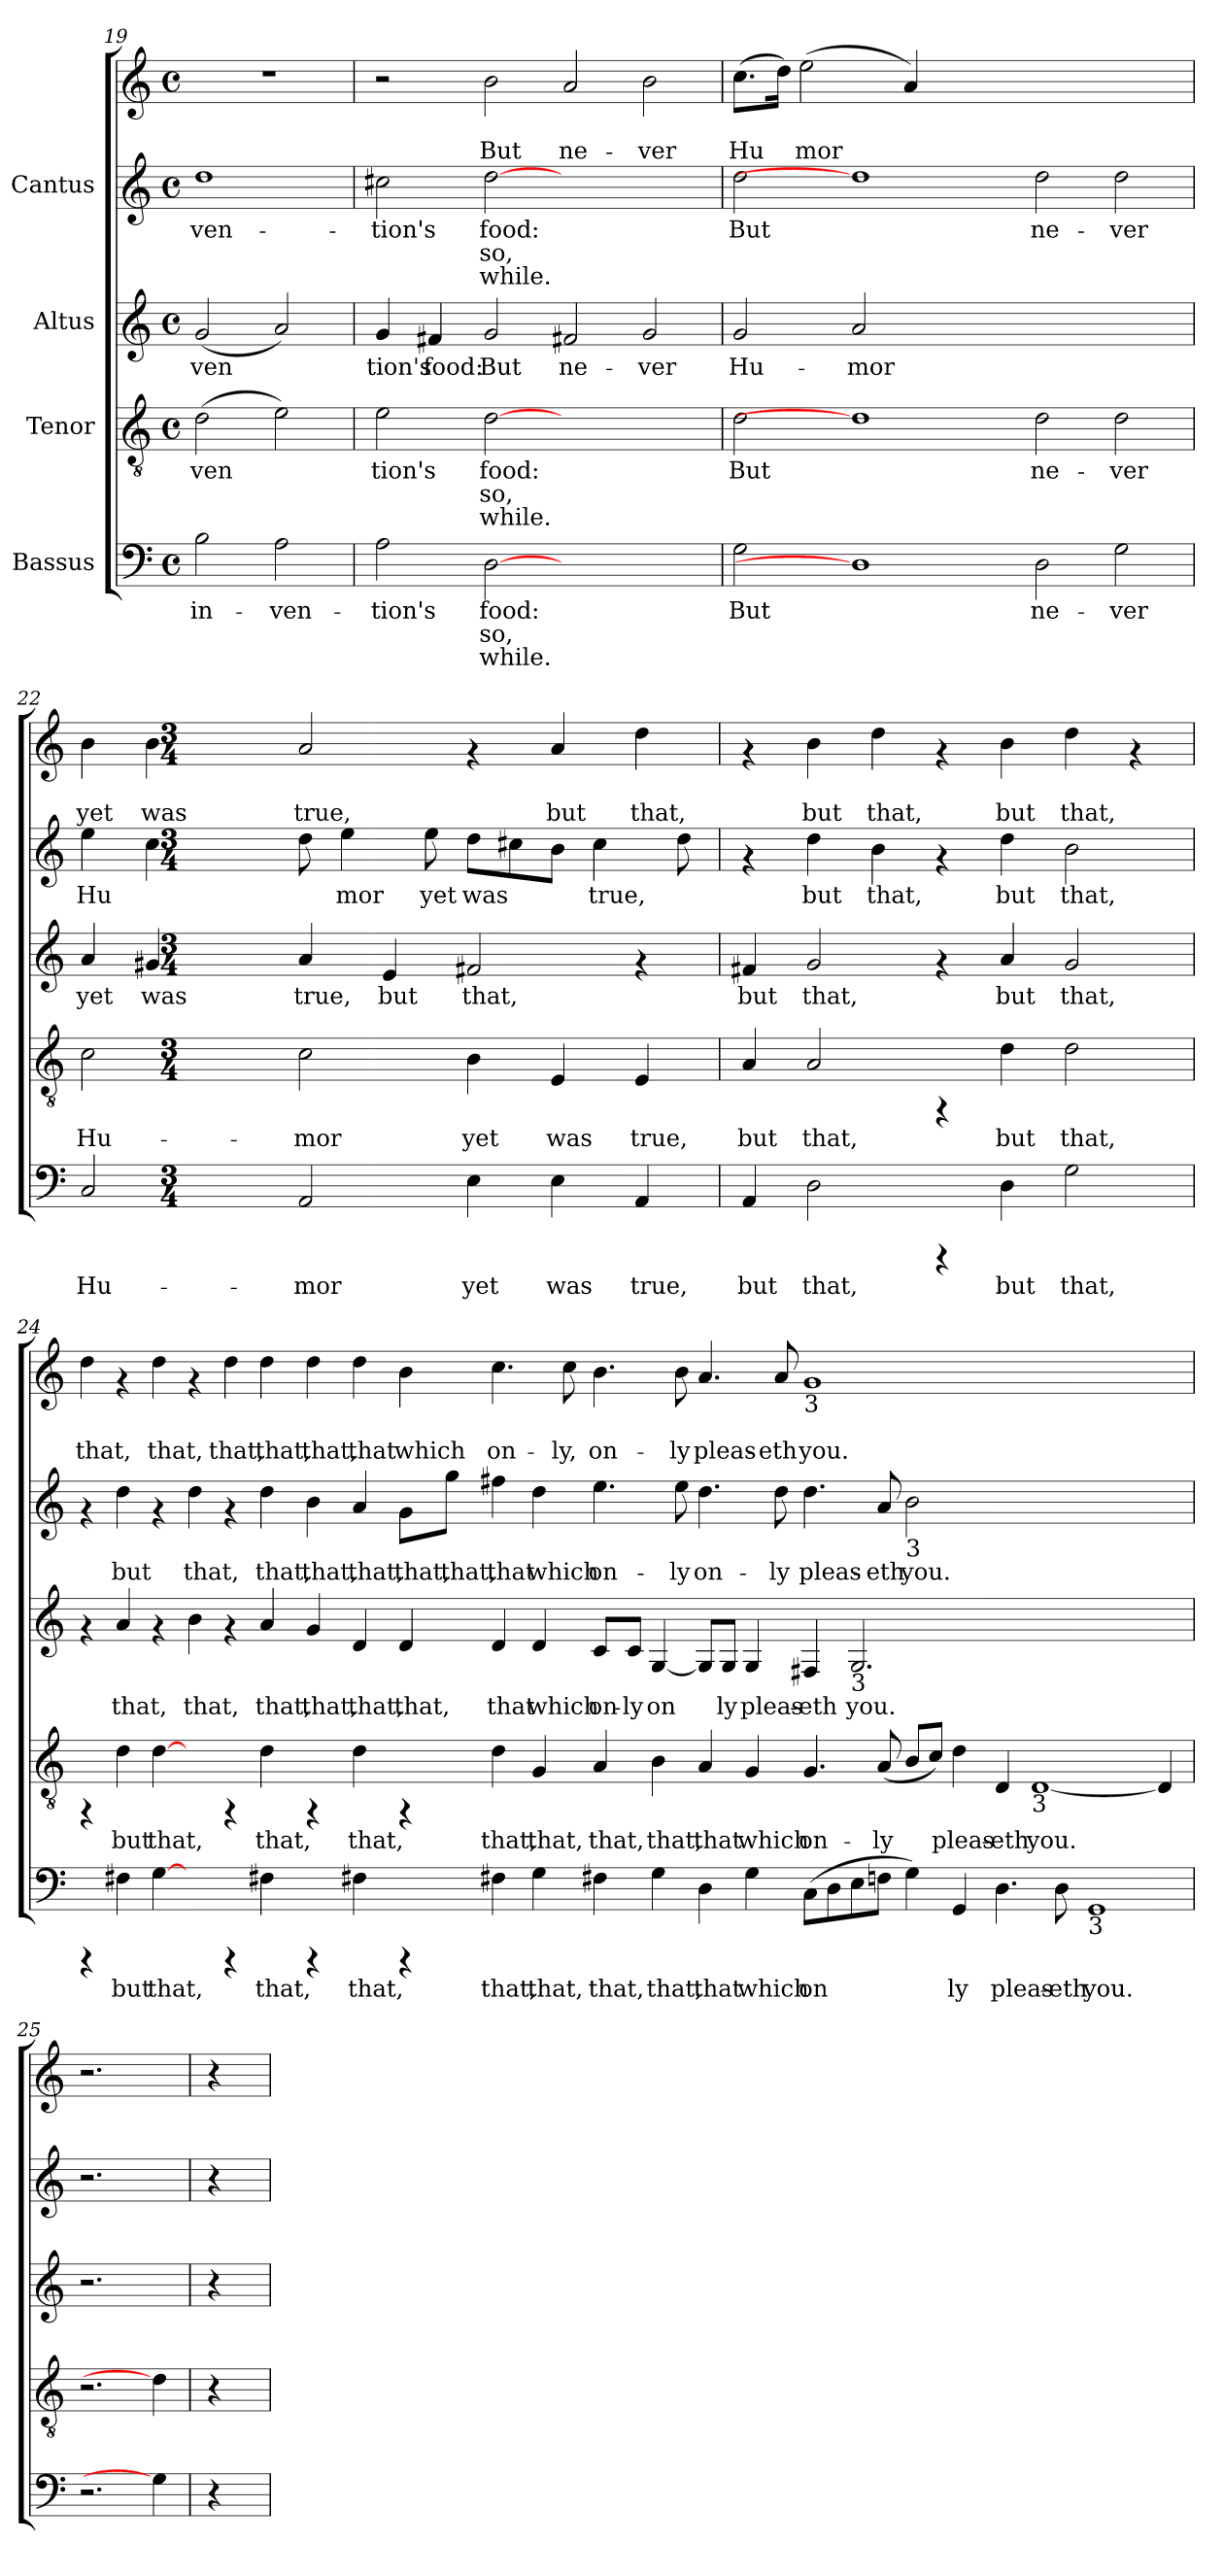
**kern	**text	**text	**text	**kern	**text	**text	**text	**kern	**text	**kern	**text	**text	**text	**kern	**text	**text
*part4	*part4	*part4	*part4	*part3	*part3	*part3	*part3	*part2	*part2	*part1	*part1	*part1	*part1	*part1	*part1	*part1
*staff5	*staff5	*staff5	*staff5	*staff4	*staff4	*staff4	*staff4	*staff3	*staff3	*staff2	*staff2	*staff2	*staff2	*staff1	*staff1	*staff1
*I"Bassus	*	*	*	*I"Tenor	*	*	*	*I"Altus	*	*I"Cantus	*	*	*	*	*	*
!!LO:PB:g=z
*clefF4	*	*	*	*clefGv2	*	*	*	*clefG2	*	*clefG2	*	*	*	*clefG2	*	*
*M4/4	*	*	*	*M4/4	*	*	*	*M4/4	*	*M4/4	*	*	*	*M4/4	*	*
*met(c)	*	*	*	*met(c)	*	*	*	*met(c)	*	*met(c)	*	*	*	*met(c)	*	*
=19	=19	=19	=19	=19	=19	=19	=19	=19	=19	=19	=19	=19	=19	=19	=19	=19
!	!LO:LY:b:cj	!	!	!	!LO:LY:b:cj	!	!	!	!LO:LY:b:cj	!	!LO:LY:b:cj	!	!	!	!	!
2B\	in-	.	.	(>2d\	-ven-	.	.	(<2g/	-ven-	1dd	-ven-	.	.	1r	.	.
!	!LO:LY:b:cj	!	!	!	!LO:LY:b:cj	!	!	!	!LO:LY:b:cj	!	!	!	!	!	!	!
2A\	-ven-	.	.	2e\)	--	.	.	2a/)	--	.	.	.	.	.	.	.
=20	=20	=20	=20	=20	=20	=20	=20	=20	=20	=20	=20	=20	=20	=20	=20	=20
!	!LO:LY:b:cj	!	!	!	!LO:LY:b:cj	!	!	!	!LO:LY:b:cj	!	!LO:LY:b:cj	!	!	!	!	!
2A\	-tion's	.	.	2e\	-tion's	.	.	4g/	-tion's	2cc#X\	tion's	.	.	2r	.	.
!	!	!	!	!	!	!	!	!	!LO:LY:b:cj	!	!	!	!	!	!	!
.	.	.	.	.	.	.	.	4f#X/	food:	.	.	.	.	.	.	.
!	!LO:LY:b:cj	!LO:LY:b:cj	!LO:LY:b:cj	!	!LO:LY:b:cj	!LO:LY:b:cj	!LO:LY:b:cj	!	!LO:LY:b:cj	!	!LO:LY:b:cj	!LO:LY:b:cj	!LO:LY:b:cj	!	!	!LO:LY:b:cj
[2D	food:	so,	while.	[2d	food:	so,	while.	2g/	But	[2dd	food:	so,	while.	2b\	.	-But
!	!	!	!	!	!	!	!	!	!LO:LY:b:cj	!	!	!	!	!	!	!LO:LY:b:cj
1ryy	.	.	.	1ryy	.	.	.	2f#X/	ne-	1ryy	.	.	.	2a/	.	ne-
!	!	!	!	!	!	!	!	!	!LO:LY:b:cj	!	!	!	!	!	!	!LO:LY:b:cj
.	.	.	.	.	.	.	.	2g/	-ver	.	.	.	.	2b\	.	-ver
=21	=21	=21	=21	=21	=21	=21	=21	=21	=21	=21	=21	=21	=21	=21	=21	=21
*	*	*	*	*	*	*	*	*	*	*	*	*	*	*MM132	*	*
!	!LO:LY:b:cj	!	!	!	!LO:LY:b:cj	!	!	!	!LO:LY:b:cj	!	!LO:LY:b:cj	!	!	!	!	!LO:LY:b:cj
2G\	But	.	.	2d\	But	.	.	2g/	Hu-	2dd\	But	.	.	(>8.cc\L	.	Hu-
!	!	!	!	!	!	!	!	!	!	!	!	!	!	!	!	!LO:LY:b:cj
.	.	.	.	.	.	.	.	.	.	.	.	.	.	16dd\J)	.	-
!	!	!	!	!	!	!	!	!	!	!	!	!	!	!	!	!LO:LY:b:cj
.	.	.	.	.	.	.	.	.	.	.	.	.	.	(>2ee\	.	mor
!	!	!	!	!	!	!	!	!	!LO:LY:b:cj	!	!	!	!	!	!	!
1D]	.	.	.	1d]	.	.	.	2a/	-mor	1dd]	.	.	.	.	.	.
!	!	!	!	!	!	!	!	!	!	!	!	!	!	!	!	!LO:LY:b:cj
.	.	.	.	.	.	.	.	.	.	.	.	.	.	4a/)	.	.
.	.	.	.	.	.	.	.	1.ryy	.	.	.	.	.	1.ryy	.	.
!	!LO:LY:b:cj	!	!	!	!LO:LY:b:cj	!	!	!	!	!	!LO:LY:b:cj	!	!	!	!	!
2D\	ne-	.	.	2d\	ne-	.	.	.	.	2dd\	ne-	.	.	.	.	.
!	!LO:LY:b:cj	!	!	!	!LO:LY:b:cj	!	!	!	!	!	!LO:LY:b:cj	!	!	!	!	!
2G\	-ver	.	.	2d\	-ver	.	.	.	.	2dd\	-ver	.	.	.	.	.
!!LO:LB:g=z
=22	=22	=22	=22	=22	=22	=22	=22	=22	=22	=22	=22	=22	=22	=22	=22	=22
!	!LO:LY:b:cj	!	!	!	!LO:LY:b:cj	!	!	!	!LO:LY:b:cj	!	!LO:LY:b:cj	!	!	!	!	!LO:LY:b:cj
2C/	Hu-	.	.	2c\	Hu-	.	.	4a/	yet	4ee\	Hu-	.	.	4b\	.	yet
!	!	!	!	!	!	!	!	!	!LO:LY:b:cj	!	!LO:LY:b:cj	!	!	!	!	!LO:LY:b:cj
.	.	.	.	.	.	.	.	4g#X/	was	4cc\	--	.	.	4b\	.	was
*M3/4	*	*	*	*M3/4	*	*	*	*M3/4	*	*M3/4	*	*	*	*M3/4	*	*
!	!LO:LY:b:cj	!	!	!	!LO:LY:b:cj	!	!	!	!LO:LY:b:cj	!	!LO:LY:b:cj	!	!	!	!	!LO:LY:b:cj
2AA/	-mor	.	.	2c\	-mor	.	.	4a/	true,	8dd\	-	.	.	2a/	.	true,
!	!	!	!	!	!	!	!	!	!	!	!LO:LY:b:cj	!	!	!	!	!
.	.	.	.	.	.	.	.	.	.	4ee\	mor	.	.	.	.	.
!	!	!	!	!	!	!	!	!	!LO:LY:b:cj	!	!	!	!	!	!	!
.	.	.	.	.	.	.	.	4e/	but	.	.	.	.	.	.	.
!	!	!	!	!	!	!	!	!	!	!	!LO:LY:b:cj	!	!	!	!	!
.	.	.	.	.	.	.	.	.	.	8ee\	yet	.	.	.	.	.
!	!LO:LY:b:cj	!	!	!	!LO:LY:b:cj	!	!	!	!LO:LY:b:cj	!	!LO:LY:b:cj	!	!	!	!	!
4E\	yet	.	.	4B\	yet	.	.	2f#X/	that,	8dd\L	was	.	.	4rf	.	.
!	!	!	!	!	!	!	!	!	!	!	!LO:LY:b:cj	!	!	!	!	!
.	.	.	.	.	.	.	.	.	.	8cc#X\	.	.	.	.	.	.
!	!LO:LY:b:cj	!	!	!	!LO:LY:b:cj	!	!	!	!	!	!LO:LY:b:cj	!	!	!	!	!LO:LY:b:cj
4E\	was	.	.	4E/	was	.	.	.	.	8b\J	.	.	.	4a/	.	but
!	!	!	!	!	!	!	!	!	!	!	!LO:LY:b:cj	!	!	!	!	!
.	.	.	.	.	.	.	.	.	.	4cc#\	true,	.	.	.	.	.
!	!LO:LY:b:cj	!	!	!	!LO:LY:b:cj	!	!	!	!	!	!	!	!	!	!	!LO:LY:b:cj
4AA/	true,	.	.	4E/	true,	.	.	4rf	.	.	.	.	.	4dd\	.	that,
!	!	!	!	!	!	!	!	!	!	!	!LO:LY:b:cj	!	!	!	!	!
.	.	.	.	.	.	.	.	.	.	8dd\	.	.	.	.	.	.
=23	=23	=23	=23	=23	=23	=23	=23	=23	=23	=23	=23	=23	=23	=23	=23	=23
!	!LO:LY:b:cj	!	!	!	!LO:LY:b:cj	!	!	!	!LO:LY:b:cj	!	!	!	!	!	!	!
4AA/	but	.	.	4A/	but	.	.	4f#X/	but	4rf	.	.	.	4rf	.	.
!	!LO:LY:b:cj	!	!	!	!LO:LY:b:cj	!	!	!	!LO:LY:b:cj	!	!LO:LY:b:cj	!	!	!	!	!LO:LY:b:cj
2D\	that,	.	.	2A/	that,	.	.	2g/	that,	4dd\	but	.	.	4b\	.	but
!	!	!	!	!	!	!	!	!	!	!	!LO:LY:b:cj	!	!	!	!	!LO:LY:b:cj
.	.	.	.	.	.	.	.	.	.	4b\	that,	.	.	4dd\	.	that,
4rCCC	.	.	.	4rFF	.	.	.	4rf	.	4rf	.	.	.	4rf	.	.
!	!LO:LY:b:cj	!	!	!	!LO:LY:b:cj	!	!	!	!LO:LY:b:cj	!	!LO:LY:b:cj	!	!	!	!	!LO:LY:b:cj
4D\	but	.	.	4d\	but	.	.	4a/	but	4dd\	but	.	.	4b\	.	but
!	!LO:LY:b:cj	!	!	!	!LO:LY:b:cj	!	!	!	!LO:LY:b:cj	!	!LO:LY:b:cj	!	!	!	!	!LO:LY:b:cj
2G\	that,	.	.	2d\	that,	.	.	2g/	that,	2b\	that,	.	.	4dd\	.	that,
.	.	.	.	.	.	.	.	.	.	.	.	.	.	4rf	.	.
!!LO:PB:g=z
=24	=24	=24	=24	=24	=24	=24	=24	=24	=24	=24	=24	=24	=24	=24	=24	=24
!	!	!	!	!	!	!	!	!	!	!	!	!	!	!	!	!LO:LY:b:cj
4rCCC	.	.	.	4rFF	.	.	.	4rf	.	4rf	.	.	.	4dd\	.	that,
!	!LO:LY:b:cj	!	!	!	!LO:LY:b:cj	!	!	!	!LO:LY:b:cj	!	!LO:LY:b:cj	!	!	!	!	!
4F#X\	but	.	.	4d\	but	.	.	4a/	that,	4dd\	but	.	.	4rf	.	.
!	!LO:LY:b:cj	!	!	!	!LO:LY:b:cj	!	!	!	!	!	!	!	!	!	!	!LO:LY:b:cj
[4G\	that,	.	.	[4d\	that,	.	.	4rf	.	4rf	.	.	.	4dd\	.	that,
!	!	!	!	!	!	!	!	!	!LO:LY:b:cj	!	!LO:LY:b:cj	!	!	!	!	!
4ryy	.	.	.	4ryy	.	.	.	4b\	that,	4dd\	that,	.	.	4rf	.	.
!	!	!	!	!	!	!	!	!	!	!	!	!	!	!	!	!LO:LY:b:cj
4rCCC	.	.	.	4rFF	.	.	.	4rf	.	4rf	.	.	.	4dd\	.	that,
!	!LO:LY:b:cj	!	!	!	!LO:LY:b:cj	!	!	!	!LO:LY:b:cj	!	!LO:LY:b:cj	!	!	!	!	!LO:LY:b:cj
4F#X\	that,	.	.	4d\	that,	.	.	4a/	that,	4dd\	that,	.	.	4dd\	.	that,
!	!	!	!	!	!	!	!	!	!LO:LY:b:cj	!	!LO:LY:b:cj	!	!	!	!	!LO:LY:b:cj
4rCCC	.	.	.	4rFF	.	.	.	4g/	that,	4b\	that,	.	.	4dd\	.	that,
!	!LO:LY:b:cj	!	!	!	!LO:LY:b:cj	!	!	!	!LO:LY:b:cj	!	!LO:LY:b:cj	!	!	!	!	!LO:LY:b:cj
4F#X\	that,	.	.	4d\	that,	.	.	4d/	that,	4a/	that,	.	.	4dd\	.	that
!	!	!	!	!	!	!	!	!	!LO:LY:b:cj	!	!LO:LY:b:cj	!	!	!	!	!LO:LY:b:cj
4rCCC	.	.	.	4rFF	.	.	.	4d/	that,	8g\L	that,	.	.	4b\	.	which
!	!	!	!	!	!	!	!	!	!	!	!LO:LY:b:cj	!	!	!	!	!
.	.	.	.	.	.	.	.	.	.	8gg\J	that,	.	.	.	.	.
!	!LO:LY:b:cj	!	!	!	!LO:LY:b:cj	!	!	!	!LO:LY:b:cj	!	!LO:LY:b:cj	!	!	!	!	!LO:LY:b:cj
4F#X\	that,	.	.	4d\	that,	.	.	4d/	that	4ff#X\	that	.	.	4.cc\	.	on-
!	!LO:LY:b:cj	!	!	!	!LO:LY:b:cj	!	!	!	!LO:LY:b:cj	!	!LO:LY:b:cj	!	!	!	!	!
4G\	that,	.	.	4G/	that,	.	.	4d/	which	4dd\	which	.	.	.	.	.
!	!	!	!	!	!	!	!	!	!	!	!	!	!	!	!	!LO:LY:b:cj
.	.	.	.	.	.	.	.	.	.	.	.	.	.	8cc\	.	-ly,
!	!LO:LY:b:cj	!	!	!	!LO:LY:b:cj	!	!	!	!LO:LY:b:cj	!	!LO:LY:b:cj	!	!	!	!	!LO:LY:b:cj
4F#X\	that,	.	.	4A/	that,	.	.	8c/L	on-	4.ee\	on-	.	.	4.b\	.	on-
!	!	!	!	!	!	!	!	!	!LO:LY:b:cj	!	!	!	!	!	!	!
.	.	.	.	.	.	.	.	8c/J	-ly	.	.	.	.	.	.	.
!	!LO:LY:b:cj	!	!	!	!LO:LY:b:cj	!	!	!	!LO:LY:b:cj	!	!	!	!	!	!	!
4G\	that,	.	.	4B\	that,	.	.	[<4G/	on-	.	.	.	.	.	.	.
!	!	!	!	!	!	!	!	!	!	!	!LO:LY:b:cj	!	!	!	!	!LO:LY:b:cj
.	.	.	.	.	.	.	.	.	.	8ee\	-ly	.	.	8b\	.	-ly
!	!LO:LY:b:cj	!	!	!	!LO:LY:b:cj	!	!	!	!LO:LY:b:cj	!	!LO:LY:b:cj	!	!	!	!	!LO:LY:b:cj
4D\	that	.	.	4A/	that	.	.	8G/L]	-	4.dd\	on-	.	.	4.a/	.	pleas-
!	!	!	!	!	!	!	!	!	!LO:LY:b:cj	!	!	!	!	!	!	!
.	.	.	.	.	.	.	.	8G/J	ly	.	.	.	.	.	.	.
!	!LO:LY:b:cj	!	!	!	!LO:LY:b:cj	!	!	!	!LO:LY:b:cj	!	!	!	!	!	!	!
4G\	which	.	.	4G/	which	.	.	4G/	pleas-	.	.	.	.	.	.	.
!	!	!	!	!	!	!	!	!	!	!	!LO:LY:b:cj	!	!	!	!	!LO:LY:b:cj
.	.	.	.	.	.	.	.	.	.	8dd\	-ly	.	.	8a/	.	-eth
*	*	*	*	*	*	*	*	*	*	*	*	*	*	*MM198	*	*
!	!	!	!	!	!	!	!	!	!	!	!	!	!	!LO:TX:b:t=3	!	!
!	!LO:LY:b:cj	!	!	!	!LO:LY:b:cj	!	!	!	!LO:LY:b:cj	!	!LO:LY:b:cj	!	!	!	!	!LO:LY:b:cj
(>8C\L	on-	.	.	4.G/	on-	.	.	4F#X/	-eth	4.dd\	pleas-	.	.	1g	.	you.
!	!LO:LY:b:cj	!	!	!	!	!	!	!	!	!	!	!	!	!	!	!
8D\	-	.	.	.	.	.	.	.	.	.	.	.	.	.	.	.
!	!	!	!	!	!	!	!	!LO:TX:b:t=3	!	!	!	!	!	!	!	!
!	!LO:LY:b:cj	!	!	!	!	!	!	!	!LO:LY:b:cj	!	!	!	!	!	!	!
8E\	.	.	.	.	.	.	.	2.G/	you.	.	.	.	.	.	.	.
!	!LO:LY:b:cj	!	!	!	!LO:LY:b:cj	!	!	!	!	!	!LO:LY:b:cj	!	!	!	!	!
8F\J	.	.	.	(<8A/	-ly	.	.	.	.	8a/	-eth	.	.	.	.	.
!	!	!	!	!	!	!	!	!	!	!LO:TX:b:t=3	!	!	!	!	!	!
!	!LO:LY:b:cj	!	!	!	!LO:LY:b:cj	!	!	!	!	!	!LO:LY:b:cj	!	!	!	!	!
4G\)	.	.	.	8B/L	.	.	.	.	.	2b\	you.	.	.	.	.	.
!	!	!	!	!	!LO:LY:b:cj	!	!	!	!	!	!	!	!	!	!	!
.	.	.	.	8c/J)	.	.	.	.	.	.	.	.	.	.	.	.
!	!LO:LY:b:cj	!	!	!	!LO:LY:b:cj	!	!	!	!	!	!	!	!	!	!	!
4GG/	ly	.	.	4d\	pleas-	.	.	.	.	.	.	.	.	.	.	.
!	!LO:LY:b:cj	!	!	!	!LO:LY:b:cj	!	!	!	!	!	!	!	!	!	!	!
4.D\	pleas-	.	.	4D/	-eth	.	.	1.ryy	.	1.ryy	.	.	.	1.ryy	.	.
!	!	!	!	!LO:TX:b:t=3	!	!	!	!	!	!	!	!	!	!	!	!
!	!	!	!	!	!LO:LY:b:cj	!	!	!	!	!	!	!	!	!	!	!
.	.	.	.	[<1D	you.	.	.	.	.	.	.	.	.	.	.	.
!	!LO:LY:b:cj	!	!	!	!	!	!	!	!	!	!	!	!	!	!	!
8D\	-eth	.	.	.	.	.	.	.	.	.	.	.	.	.	.	.
!LO:TX:b:t=3	!	!	!	!	!	!	!	!	!	!	!	!	!	!	!	!
!	!LO:LY:b:cj	!	!	!	!	!	!	!	!	!	!	!	!	!	!	!
1GG	you.	.	.	.	.	.	.	.	.	.	.	.	.	.	.	.
.	.	.	.	4D/]	.	.	.	.	.	.	.	.	.	.	.	.
!!LO:LB:g=z
=25	=25	=25	=25	=25	=25	=25	=25	=25	=25	=25	=25	=25	=25	=25	=25	=25
2.r	.	.	.	2.r	.	.	.	2.r	.	2.r	.	.	.	2.r	.	.
4G\]	.	.	.	4d\]	.	.	.	4ryy	.	4ryy	.	.	.	4ryy	.	.
=26	=26	=26	=26	=26	=26	=26	=26	=26	=26	=26	=26	=26	=26	=26	=26	=26
4r	.	.	.	4r	.	.	.	4r	.	4r	.	.	.	4r	.	.
=	=	=	=	=	=	=	=	=	=	=	=	=	=	=	=	=
*-	*-	*-	*-	*-	*-	*-	*-	*-	*-	*-	*-	*-	*-	*-	*-	*-
